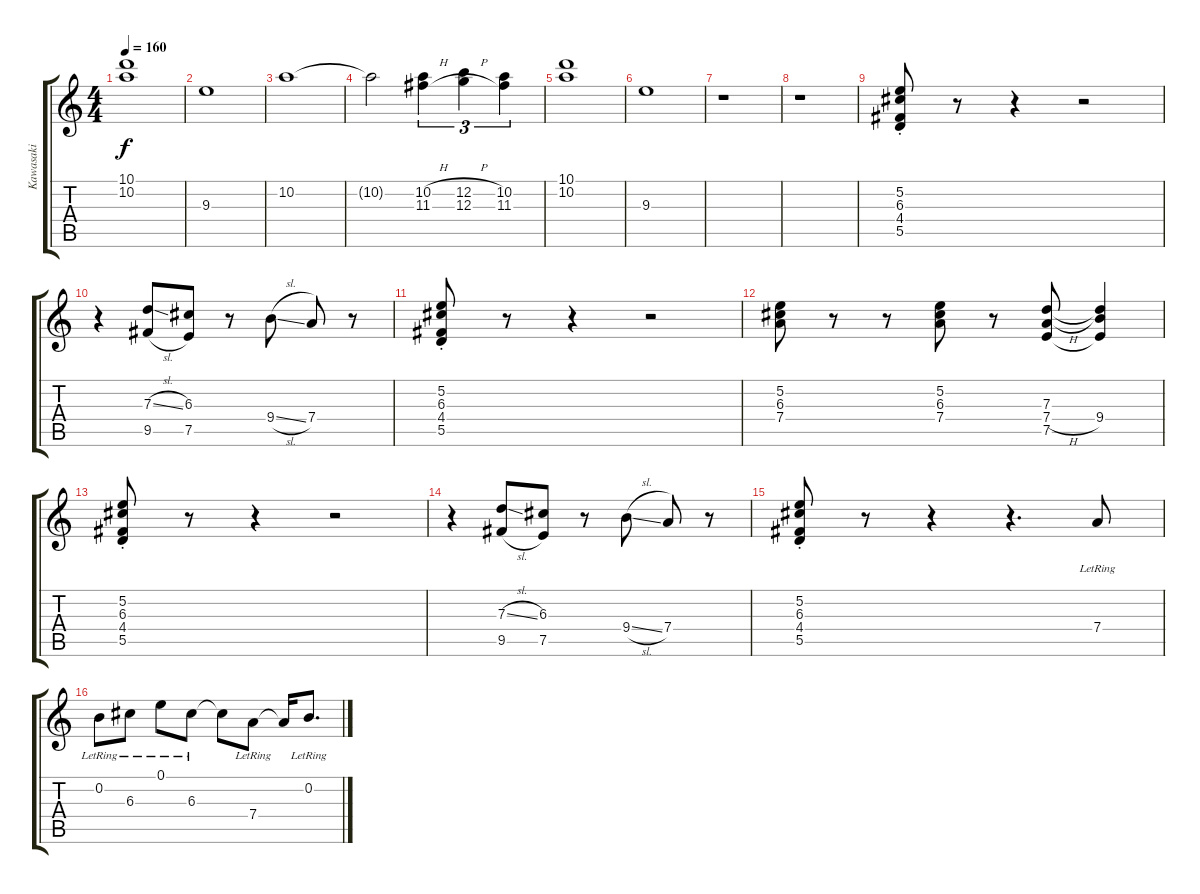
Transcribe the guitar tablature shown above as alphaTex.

\track ("Kawasaki" "Kawasaki") {instrument electricguitarjazz}
\staff {score tabs}
\tuning (E4 B3 G3 D3 A2 E2) {hide}
\ts (4 4)
\tempo 160
\clef g2
\ks c
(10.1 10.2).1{dy f} |
9.3.1 |
10.2.1 |
10.2{t}.2 (10.2{h} 11.3{h}).4{tu (3 2)} (12.2{h} 12.3{h}).4{tu (3 2)} (10.2 11.3).4{tu (3 2)} |
(10.1 10.2).1 |
9.3.1 |
r.1 |
r.1 |
(5.2 6.3{st} 4.4 5.5).8{instrument electricguitarjazz} r.8 r.4 r.2 |
r.4 (7.3{sl} 9.5{h}).8 (6.3 7.5).8 r.8 9.4{sl}.8 7.4.8 r.8 |
(5.2 6.3{st} 4.4 5.5).8 r.8 r.4 r.2 |
(5.2 6.3 7.4).8 r.8 r.8 (5.2 6.3 7.4).8 r.8 (7.3 7.4{h} 7.5).8 (7.3{t} 9.4 7.5{t}).4 |
(5.2 6.3{st} 4.4 5.5).8 r.8 r.4 r.2 |
r.4 (7.3{sl} 9.5{h}).8 (6.3 7.5).8 r.8 9.4{sl}.8 7.4.8 r.8 |
(5.2 6.3{st} 4.4 5.5).8 r.8 r.4 r.4{d} 7.4{lr}.8 |
0.2{lr}.8 6.3{lr}.8 0.1{lr}.8 6.3{lr}.8 6.3{t}.8 7.4{lr}.8 7.4{t}.16 0.2{lr}.8{d}
